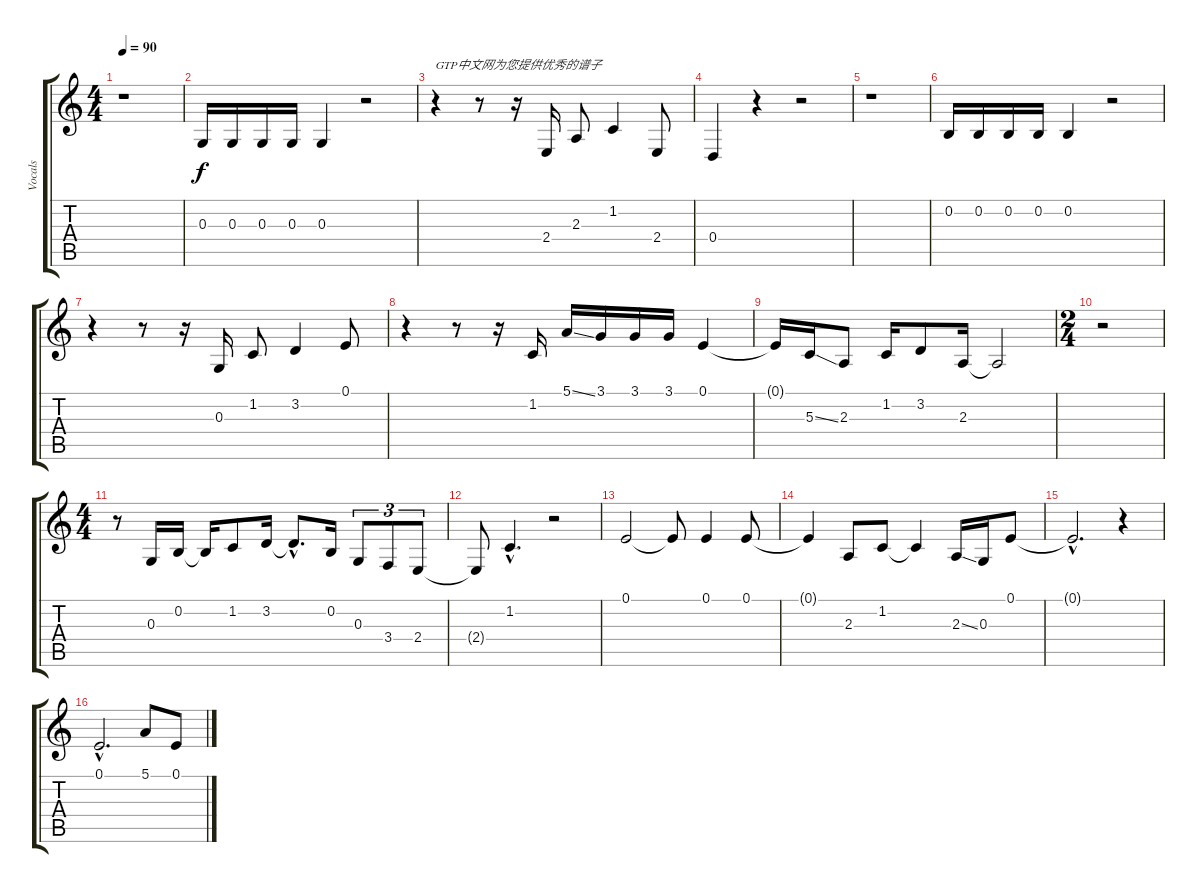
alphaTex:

\track ("Vocals" "Vocals") {instrument acousticgrandpiano}
\staff {score tabs}
\tuning (E4 B3 G3 D3 A2 E2) {hide}
\ts (4 4)
\tempo 90
\clef g2
\ks c
r.1{dy f instrument acousticgrandpiano} |
0.3.16 0.3.16 0.3.16 0.3.16 0.3.4 r.2 |
r.4{txt "GTP中文网为您提供优秀的谱子"} r.8 r.16 2.4.16 2.3.8 1.2.4 2.4.8 |
0.4.4 r.4 r.2 |
r.1 |
0.2.16 0.2.16 0.2.16 0.2.16 0.2.4 r.2 |
r.4 r.8 r.16 0.3.16 1.2.8 3.2.4 0.1.8 |
r.4 r.8 r.16 1.2.16 5.1{ss}.16 3.1.16 3.1.16 3.1.16 0.1.4 |
0.1{t}.16 5.3{ss}.16 2.3.8 1.2.16 3.2.8 2.3.16 2.3{t}.2 |
\ts (2 4)
r.2 |
\ts (4 4)
r.8 0.3.16 0.2.16 0.2{t}.16 1.2.8 3.2.16 3.2{hac t}.8{d} 0.2.16 0.3.8{tu (3 2)} 3.4.8{tu (3 2)} 2.4.8{tu (3 2)} |
2.4{t}.8 1.2{hac}.4{d} r.2 |
0.1.2 0.1{t}.8 0.1.4 0.1.8 |
0.1{t}.4 2.3.8 1.2.8 1.2{t}.4 2.3{ss}.16 0.3.16 0.1.8 |
0.1{hac t}.2{d} r.4 |
0.1{hac}.2{d} 5.1.8 0.1.8
